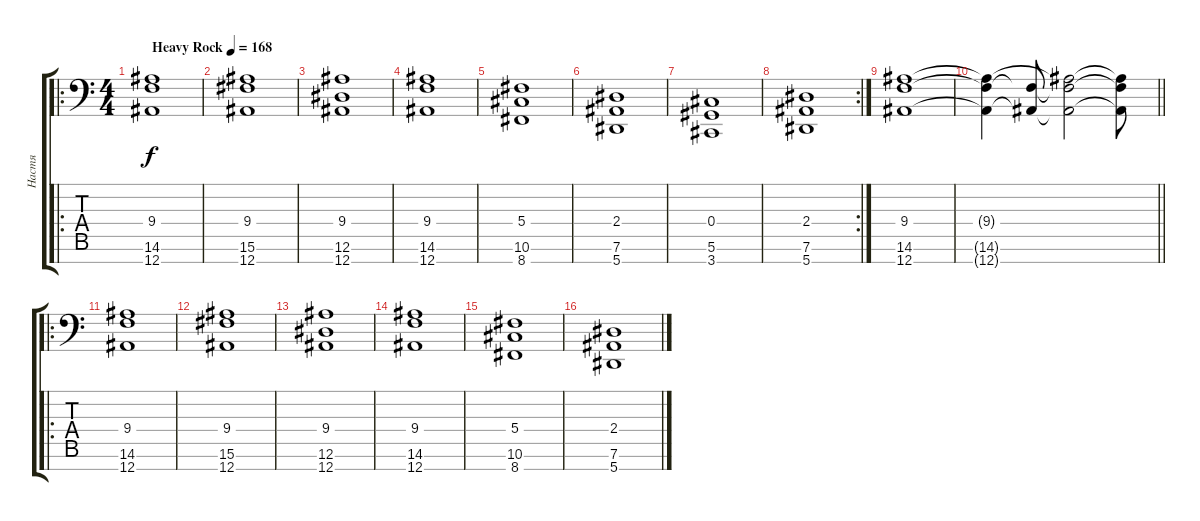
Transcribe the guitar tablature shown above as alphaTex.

\track ("Настя" "Настя") {instrument stringensemble1}
\staff {score tabs}
\tuning (Eb4 Bb3 Gb3 Db3 Ab2 Eb2 Bb1) {hide}
\ro
\ts (4 4)
\section ("" "")
\tempo (168 "Heavy Rock")
\clef f4
\ks c
(9.4 14.6 12.7).1{dy f instrument stringensemble1} |
(9.4 15.6 12.7).1 |
(9.4 12.6 12.7).1 |
(9.4 14.6 12.7).1 |
(5.4 10.6 8.7).1 |
(2.4 7.6 5.7).1 |
(0.4 5.6 3.7).1 |
\rc 2
(2.4 7.6 5.7).1 |
(9.4 14.6 12.7).1 |
\barLineRight lightlight
(9.4{t} 14.6{t} 12.7{t}).4 (14.6{t} 12.7{t}).8 (9.4{t} 14.6{t} 12.7{t}).2 (9.4{t} 14.6{t} 12.7{t}).8 |
\ro
\section ("" "")
(9.4 14.6 12.7).1 |
(9.4 15.6 12.7).1 |
(9.4 12.6 12.7).1 |
(9.4 14.6 12.7).1 |
(5.4 10.6 8.7).1 |
(2.4 7.6 5.7).1
